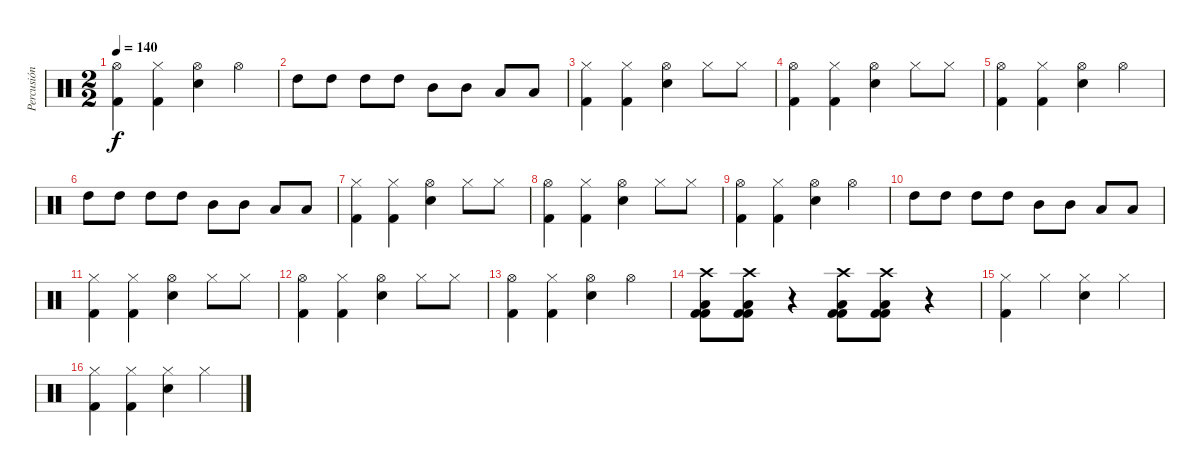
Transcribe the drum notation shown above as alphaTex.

\track ("Percusión" "Percusión") {instrument percussion}
\staff {score}
\articulation defaults
\ts (2 2)
\tempo 140
\clef neutral
\ks c
("Hi-Hat (open)" "Kick (hit) 2").4{dy f} ("Hi-Hat (closed)" "Kick (hit) 2").4 ("Hi-Hat (open)" "Snare (hit) 2").4 "Hi-Hat (open)".4 |
"High Tom (hit)".8 "High Tom (hit)".8 "High Tom (hit)".8 "High Tom (hit)".8 "Mid Tom (hit)".8 "Mid Tom (hit)".8 "Low Tom (hit)".8 "Low Tom (hit)".8 |
("Hi-Hat (closed)" "Kick (hit) 2").4 ("Hi-Hat (closed)" "Kick (hit) 2").4 ("Hi-Hat (open)" "Snare (hit) 2").4 "Hi-Hat (closed)".8 "Hi-Hat (closed)".8 |
("Hi-Hat (open)" "Kick (hit) 2").4 ("Hi-Hat (closed)" "Kick (hit) 2").4 ("Hi-Hat (open)" "Snare (hit) 2").4 "Hi-Hat (closed)".8 "Hi-Hat (closed)".8 |
("Hi-Hat (open)" "Kick (hit) 2").4 ("Hi-Hat (closed)" "Kick (hit) 2").4 ("Hi-Hat (open)" "Snare (hit) 2").4 "Hi-Hat (open)".4 |
"High Tom (hit)".8 "High Tom (hit)".8 "High Tom (hit)".8 "High Tom (hit)".8 "Mid Tom (hit)".8 "Mid Tom (hit)".8 "Low Tom (hit)".8 "Low Tom (hit)".8 |
("Hi-Hat (closed)" "Kick (hit) 2").4 ("Hi-Hat (closed)" "Kick (hit) 2").4 ("Hi-Hat (open)" "Snare (hit) 2").4 "Hi-Hat (closed)".8 "Hi-Hat (closed)".8 |
("Hi-Hat (open)" "Kick (hit) 2").4 ("Hi-Hat (closed)" "Kick (hit) 2").4 ("Hi-Hat (open)" "Snare (hit) 2").4 "Hi-Hat (closed)".8 "Hi-Hat (closed)".8 |
("Hi-Hat (open)" "Kick (hit) 2").4 ("Hi-Hat (closed)" "Kick (hit) 2").4 ("Hi-Hat (open)" "Snare (hit) 2").4 "Hi-Hat (open)".4 |
"High Tom (hit)".8 "High Tom (hit)".8 "High Tom (hit)".8 "High Tom (hit)".8 "Mid Tom (hit)".8 "Mid Tom (hit)".8 "Low Tom (hit)".8 "Low Tom (hit)".8 |
("Hi-Hat (closed)" "Kick (hit) 2").4 ("Hi-Hat (closed)" "Kick (hit) 2").4 ("Hi-Hat (open)" "Snare (hit) 2").4 "Hi-Hat (closed)".8 "Hi-Hat (closed)".8 |
("Hi-Hat (open)" "Kick (hit) 2").4 ("Hi-Hat (closed)" "Kick (hit) 2").4 ("Hi-Hat (open)" "Snare (hit) 2").4 "Hi-Hat (closed)".8 "Hi-Hat (closed)".8 |
("Hi-Hat (open)" "Kick (hit) 2").4 ("Hi-Hat (closed)" "Kick (hit) 2").4 ("Hi-Hat (open)" "Snare (hit) 2").4 "Hi-Hat (open)".4 |
("Kick (hit) 2" "Low Tom (hit)" "Crash high (hit)" "Kick (hit) 2").8 ("Kick (hit) 2" "Low Tom (hit)" "Crash high (hit)" "Kick (hit) 2").8 r.4 ("Kick (hit) 2" "Low Tom (hit)" "Crash high (hit)" "Kick (hit) 2").8 ("Kick (hit) 2" "Low Tom (hit)" "Crash high (hit)" "Kick (hit) 2").8 r.4 |
("Hi-Hat (closed)" "Kick (hit) 2").4 "Hi-Hat (closed)".4 ("Hi-Hat (closed)" "Snare (hit) 2").4 "Hi-Hat (closed)".4 |
("Hi-Hat (closed)" "Kick (hit) 2").4 ("Hi-Hat (closed)" "Kick (hit) 2").4 ("Hi-Hat (closed)" "Snare (hit) 2").4 "Hi-Hat (closed)".4
